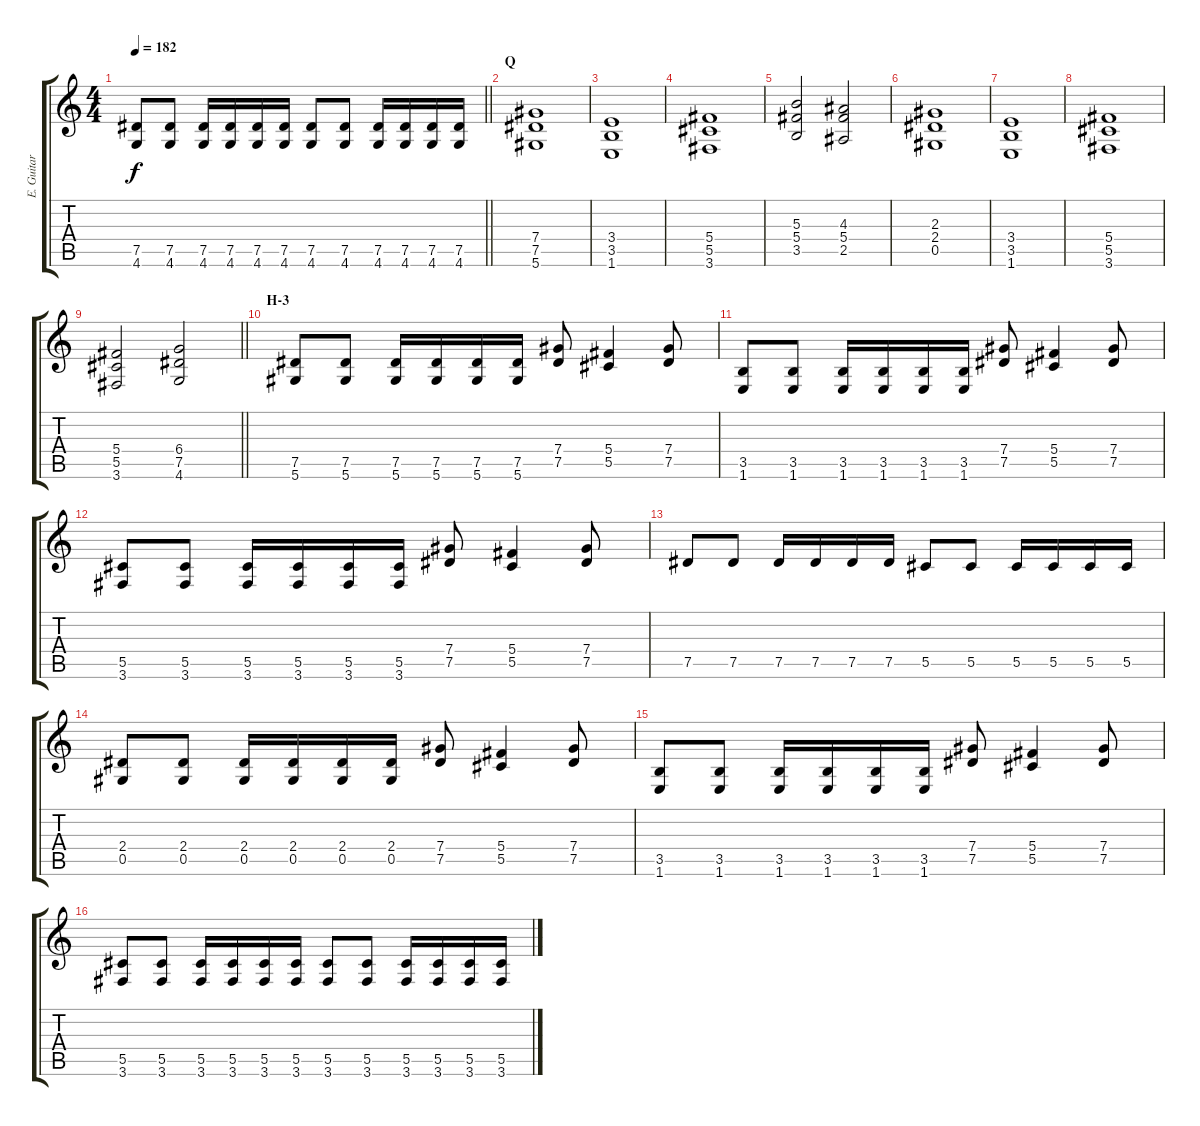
\track ("E. Guitar I" "E. Guitar ") {instrument overdrivenguitar}
\staff {score tabs}
\tuning (Eb4 Bb3 Gb3 Db3 Ab2 Eb2) {hide}
\ts (4 4)
\tempo 182
\clef g2
\barLineRight lightlight
\ks c
(7.5 4.6).8{dy f} (7.5 4.6).8 (7.5 4.6).16 (7.5 4.6).16 (7.5 4.6).16 (7.5 4.6).16 (7.5 4.6).8 (7.5 4.6).8 (7.5 4.6).16 (7.5 4.6).16 (7.5 4.6).16 (7.5 4.6).16 |
\section ("" "Q")
(7.4 7.5 5.6).1 |
(3.4 3.5 1.6).1 |
(5.4 5.5 3.6).1 |
(5.3 5.4 3.5).2 (4.3 5.4 2.5).2 |
(2.3 2.4 0.5).1 |
(3.4 3.5 1.6).1 |
(5.4 5.5 3.6).1 |
\barLineRight lightlight
(5.4 5.5 3.6).2 (6.4 7.5 4.6).2 |
\section ("" "H-3")
(7.5 5.6).8 (7.5 5.6).8 (7.5 5.6).16 (7.5 5.6).16 (7.5 5.6).16 (7.5 5.6).16 (7.4 7.5).8 (5.4 5.5).4 (7.4 7.5).8 |
(3.5 1.6).8 (3.5 1.6).8 (3.5 1.6).16 (3.5 1.6).16 (3.5 1.6).16 (3.5 1.6).16 (7.4 7.5).8 (5.4 5.5).4 (7.4 7.5).8 |
(5.5 3.6).8 (5.5 3.6).8 (5.5 3.6).16 (5.5 3.6).16 (5.5 3.6).16 (5.5 3.6).16 (7.4 7.5).8 (5.4 5.5).4 (7.4 7.5).8 |
7.5.8 7.5.8 7.5.16 7.5.16 7.5.16 7.5.16 5.5.8 5.5.8 5.5.16 5.5.16 5.5.16 5.5.16 |
(2.4 0.5).8 (2.4 0.5).8 (2.4 0.5).16 (2.4 0.5).16 (2.4 0.5).16 (2.4 0.5).16 (7.4 7.5).8 (5.4 5.5).4 (7.4 7.5).8 |
(3.5 1.6).8 (3.5 1.6).8 (3.5 1.6).16 (3.5 1.6).16 (3.5 1.6).16 (3.5 1.6).16 (7.4 7.5).8 (5.4 5.5).4 (7.4 7.5).8 |
(5.5 3.6).8 (5.5 3.6).8 (5.5 3.6).16 (5.5 3.6).16 (5.5 3.6).16 (5.5 3.6).16 (5.5 3.6).8 (5.5 3.6).8 (5.5 3.6).16 (5.5 3.6).16 (5.5 3.6).16 (5.5 3.6).16
